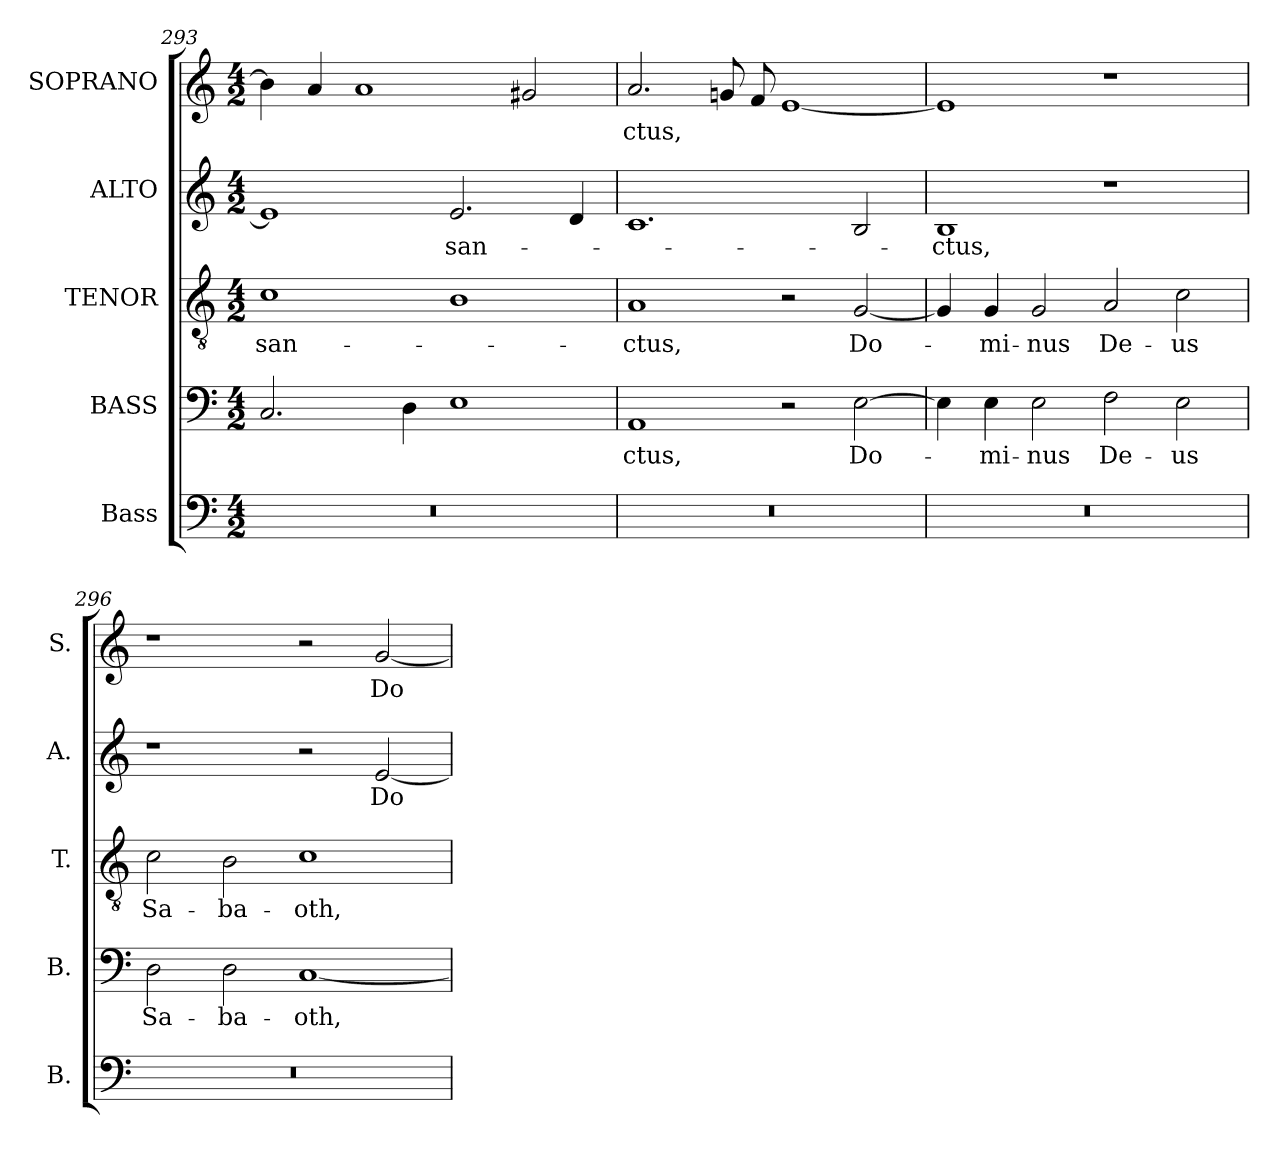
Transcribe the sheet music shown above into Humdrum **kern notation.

**kern	**kern	**text	**kern	**text	**kern	**text	**kern	**text
*part5	*part4	*part4	*part3	*part3	*part2	*part2	*part1	*part1
*staff5	*staff4	*staff4	*staff3	*staff3	*staff2	*staff2	*staff1	*staff1
*I"Bass	*I"BASS	*	*I"TENOR	*	*I"ALTO	*	*I"SOPRANO	*
*I'B.	*I'B.	*	*I'T.	*	*I'A.	*	*I'S.	*
*clefF4	*clefF4	*	*clefGv2	*	*clefG2	*	*clefG2	*
*	*	*	*ITrd7c12	*	*	*	*	*
*k[]	*k[]	*	*k[]	*	*k[]	*	*k[]	*
*C:	*C:	*	*C:	*	*C:	*	*C:	*
*M4/2	*M4/2	*	*M4/2	*	*M4/2	*	*M4/2	*
=293	=293	=293	=293	=293	=293	=293	=293	=293
!LO:N:vis=1	!	!	!	!	!	!	!	!
!	!	!	!	!LO:LY:b:color=#000000	!	!	!	!
0r	2.Ci/	.	1Ci	san-	1ei]	.	4bi\]	.
.	.	.	.	.	.	.	4ai/	.
.	.	.	.	.	.	.	1ai	.
.	4Di\	.	.	.	.	.	.	.
!	!	!	!	!	!	!LO:LY:b:color=#000000	!	!
.	1Ei	.	1BBi	.	2.ei/	san-	.	.
.	.	.	.	.	.	.	2g#Xi/	.
.	.	.	.	.	4di/	.	.	.
=294	=294	=294	=294	=294	=294	=294	=294	=294
!LO:N:vis=1	!	!	!	!	!	!	!	!
!	!	!LO:LY:b:color=#000000	!	!	!	!	!	!
!	!	!	!	!LO:LY:b:color=#000000	!	!	!	!
!	!	!	!	!	!	!	!	!LO:LY:b:color=#000000
0r	1AAi	-ctus,	1AAi	-ctus,	1.ci	.	2.ai/	-ctus,
.	.	.	.	.	.	.	8gni/	.
.	.	.	.	.	.	.	8fi/	.
.	2r	.	2r	.	.	.	[1ei	.
!	!	!LO:LY:b:color=#000000	!	!	!	!	!	!
!	!	!	!	!LO:LY:b:color=#000000	!	!	!	!
.	[2Ei\	Do-	[2GGi/	Do-	2Bi/	.	.	.
=295	=295	=295	=295	=295	=295	=295	=295	=295
!LO:N:vis=1	!	!	!	!	!	!	!	!
!	!	!	!	!	!	!LO:LY:b:color=#000000	!	!
0r	4Ei\]	.	4GGi/]	.	1Bi	-ctus,	1ei]	.
!	!	!LO:LY:b:color=#000000	!	!	!	!	!	!
!	!	!	!	!LO:LY:b:color=#000000	!	!	!	!
.	4Ei\	-mi-	4GGi/	-mi-	.	.	.	.
!	!	!LO:LY:b:color=#000000	!	!	!	!	!	!
!	!	!	!	!LO:LY:b:color=#000000	!	!	!	!
.	2Ei\	-nus	2GGi/	-nus	.	.	.	.
!	!	!LO:LY:b:color=#000000	!	!	!	!	!	!
!	!	!	!	!LO:LY:b:color=#000000	!	!	!	!
.	2Fi\	De-	2AAi/	De-	1r	.	1r	.
!	!	!LO:LY:b:color=#000000	!	!	!	!	!	!
!	!	!	!	!LO:LY:b:color=#000000	!	!	!	!
.	2Ei\	-us	2Ci\	-us	.	.	.	.
!!LO:LB:g=z
=296	=296	=296	=296	=296	=296	=296	=296	=296
!LO:N:vis=1	!	!	!	!	!	!	!	!
!	!	!LO:LY:b:color=#000000	!	!	!	!	!	!
!	!	!	!	!LO:LY:b:color=#000000	!	!	!	!
0r	2Di\	Sa-	2Ci\	Sa-	1r	.	1r	.
!	!	!LO:LY:b:color=#000000	!	!	!	!	!	!
!	!	!	!	!LO:LY:b:color=#000000	!	!	!	!
.	2Di\	-ba-	2BBi\	-ba-	.	.	.	.
!	!	!LO:LY:b:color=#000000	!	!	!	!	!	!
!	!	!	!	!LO:LY:b:color=#000000	!	!	!	!
.	[1Ci	-oth,	1Ci	-oth,	2r	.	2r	.
!	!	!	!	!	!	!LO:LY:b:color=#000000	!	!
!	!	!	!	!	!	!	!	!LO:LY:b:color=#000000
.	.	.	.	.	[2ei/	Do-	[2gi/	Do-
=	=	=	=	=	=	=	=	=
*-	*-	*-	*-	*-	*-	*-	*-	*-
